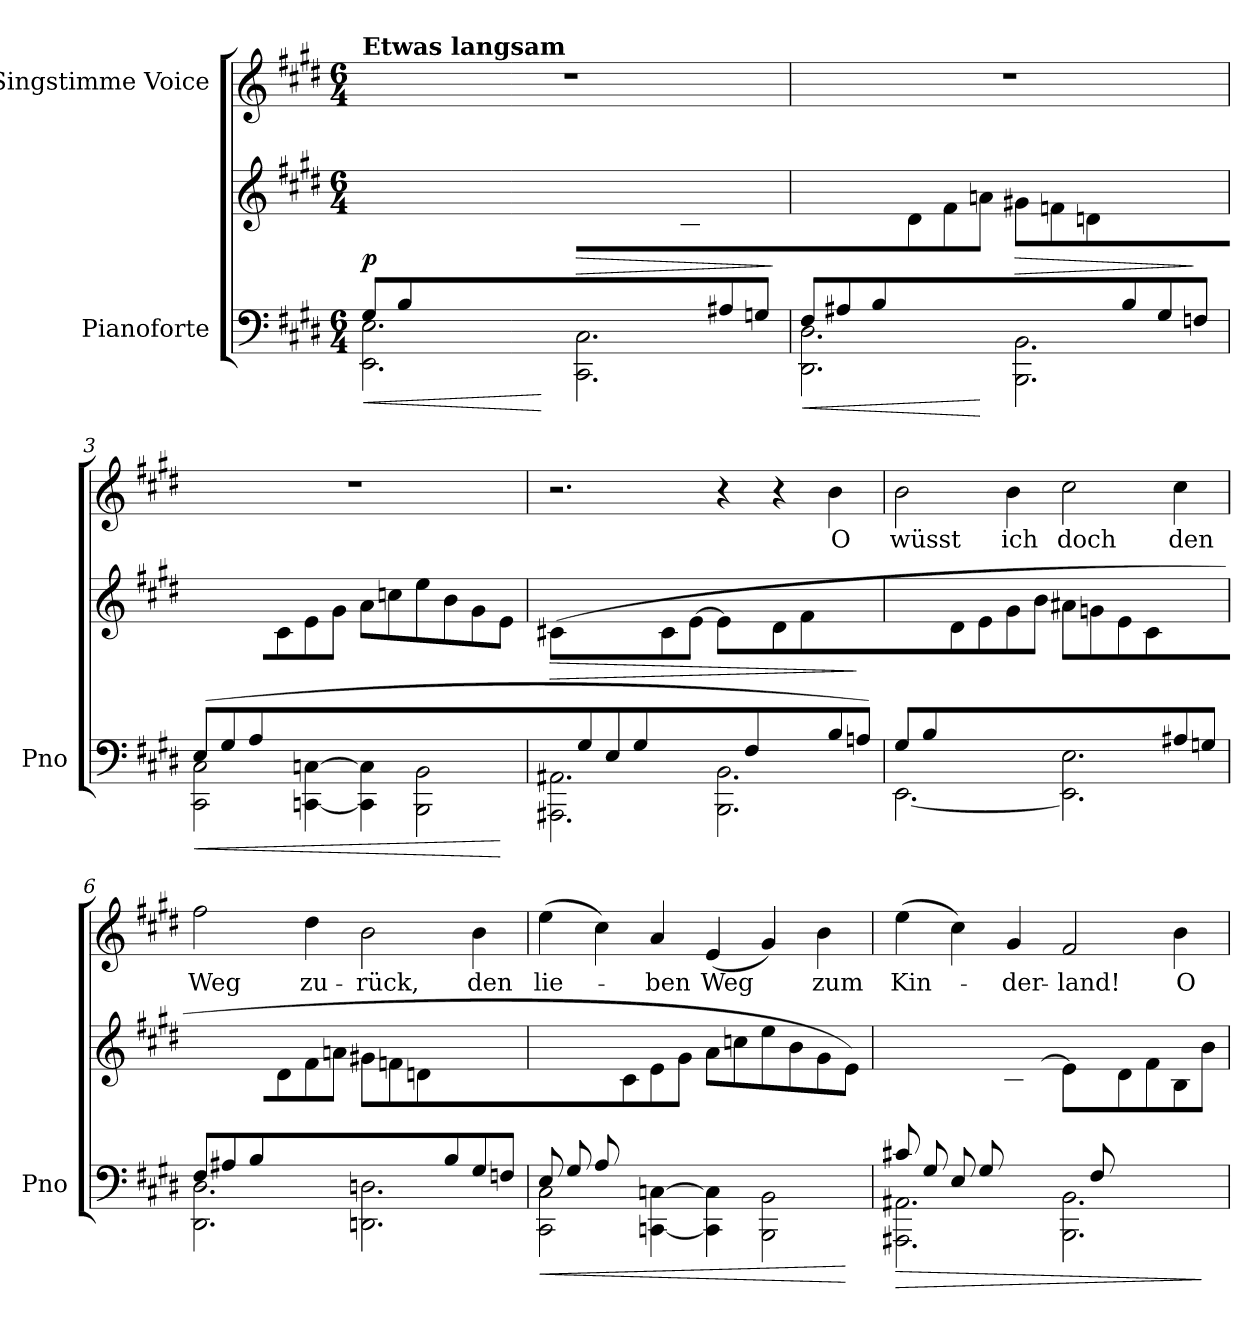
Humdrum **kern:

**kern	**kern	**dynam	**kern	**text
*part2	*part2	*part2	*part1	*part1
*staff3	*staff2	*staff2/3	*staff1	*staff1
*I"Pianoforte	*	*	*I"Singstimme Voice	*
*I'Pno	*	*	*	*
*clefF4	*clefG2	*	*clefG2	*
*k[f#c#g#d#]	*k[f#c#g#d#]	*	*k[f#c#g#d#]	*
*M6/4	*M6/4	*	*M6/4	*
=1	=1	=1	=1	=1
!	!	!	!LO:TX:a:B:t=Etwas langsam	!
!	!	!LO:HP:b=2	!	!
*^	*	*	*	*
!	!	!	!LO:DY:n=1:b	!	!
8G#/L	2.EE\ 2.E\	4ryy	< p	1.r	.
8B/	.	.	.	.	.
1ryy	.	8d#\	.	.	.
.	.	8e\	.	.	.
.	.	8g#\	.	.	.
.	.	8b\J	[	.	.
!	!	!	!LO:HP:b	!	!
.	2.CC#\ 2.C#\	8a#X\L	>	.	.
.	.	8gn\	.	.	.
.	.	8e\	.	.	.
.	.	8c#\	.	.	.
8A#X/	.	4ryy	.	.	.
8Gn/J	.	.	.	.	.
*v	*v	*	*	*	*
.	.	]	.	.
=2	=2	=2	=2	=2
!	!	!LO:HP:b=2	!	!
*^	*	*	*	*
8F#/L	2.DD#\ 2.D#\	4.ryy	<	1.r	.
8A#X/	.	.	.	.	.
8B/	.	.	.	.	.
2.ryy	.	8d#\	.	.	.
.	.	8f#\	.	.	.
.	.	8an\J	[	.	.
!	!	!	!LO:HP:b	!	!
.	2.BBB\ 2.BB\	8g#X\L	>	.	.
.	.	8fn\	.	.	.
.	.	8dn\	.	.	.
8B/	.	4.ryy	.	.	.
8G#/	.	.	.	.	.
8Fn/J	.	.	]	.	.
=3	=3	=3	=3	=3	=3
!	!	!	!LO:HP:b=2	!	!
(8E/L	2CC#\ 2C#\	4.ryy	<	1.r	.
8G#/	.	.	.	.	.
8A/	.	.	.	.	.
1ryy	.	8c#\	.	.	.
.	[4CCn\ [<4Cn\	8e\	.	.	.
.	.	8g#\J	.	.	.
.	4CC\] 4C\]	8a\L	.	.	.
.	.	8ccn\	.	.	.
.	2BBB\ 2BB\	8ee\	.	.	.
.	.	8b\	.	.	.
.	.	8g#\	.	.	.
8ryy	.	8e\J)	[	.	.
=4	=4	=4	=4	=4	=4
!	!	!	!LO:HP:b	!	!
8ryy	2.AAA#X\ 2.AA#X\	(8c#X\L	>	2.r	.
8G#/	.	4.ryy	.	.	.
8E/	.	.	.	.	.
8G#/	.	.	.	.	.
4.ryy	.	8c#\	.	.	.
.	.	[>8e\J	.	.	.
.	2.BBB\ 2.BB\	8e\L]	.	4r	.
8F#/	.	8ryy	.	.	.
4ryy	.	8d#\	.	4r	.
.	.	8f#\	.	.	.
8B/	.	4ryy	.	4b\	O
8An/J)	.	.	]	.	.
=5	=5	=5	=5	=5	=5
8G#/L	[<2.EE\	4ryy	.	2b\	wüsst
8B/	.	.	.	.	.
1ryy	.	8d#\	.	.	.
.	.	8e\	.	.	.
.	.	8g#\	.	4b\	ich
.	.	8b\J	.	.	.
.	2.EE\] 2.E\	8a#X\L	.	2cc#\	doch
.	.	8gn\	.	.	.
.	.	8e\	.	.	.
.	.	8c#\	.	.	.
8A#X/	.	4ryy	.	4cc#\	den
8Gn/J	.	.	.	.	.
=6	=6	=6	=6	=6	=6
8F#/L	2.DD#\ 2.D#\	4.ryy	.	2ff#\	Weg
8A#X/	.	.	.	.	.
8B/	.	.	.	.	.
2.ryy	.	8d#\	.	.	.
.	.	8f#\	.	4dd#\	zu-
.	.	8an\J	.	.	.
.	2.DDn\ 2.Dn\	8g#X\L	.	2b\	-rück,
.	.	8fn\	.	.	.
.	.	8dn\	.	.	.
8B/	.	4.ryy	.	.	.
8G#/	.	.	.	4b\	den
8Fn/J	.	.	.	.	.
=7	=7	=7	=7	=7	=7
!	!	!	!LO:HP:b=2	!	!
(8E/L	2CC#\ 2C#\	4.ryy	<	(>4ee\	lie-
8G#/	.	.	.	.	.
8A/	.	.	.	4cc#\)	.
1ryy	.	8c#\	.	.	.
.	[4CCn\ [4Cn\	8e\	.	4a/	-ben
.	.	8g#\J	.	.	.
.	4CC\] 4C\]	8a\L	.	(<4e/	Weg
.	.	8ccn\	.	.	.
.	2BBB\ 2BB\	8ee\	.	4g#/)	.
.	.	8b\	.	.	.
.	.	8g#\	.	4b\	zum
8ryy	.	8e\J)	[	.	.
=8	=8	=8	=8	=8	=8
!	!	!	!LO:HP:b=2	!	!
(8c#X/L	2.AAA#X\ 2.AA#X\	2ryy	>	(>4ee\	Kin-
8G#/	.	.	.	.	.
8E/	.	.	.	4cc#\)	.
8G#/	.	.	.	.	.
4.ryy	.	8c#\	.	4g#/	-der-
.	.	[8e\J	.	.	.
.	2.BBB\ 2.BB\	8e\L]	.	2f#/	-land!
8F#/	.	8ryy	.	.	.
2ryy	.	8d#\	.	.	.
.	.	8f#\	.	.	.
.	.	8B\	.	4b\	O
.	.	8b\J)	]	.	.
*v	*v	*	*	*	*
=	=	=	=	=
*-	*-	*-	*-	*-
